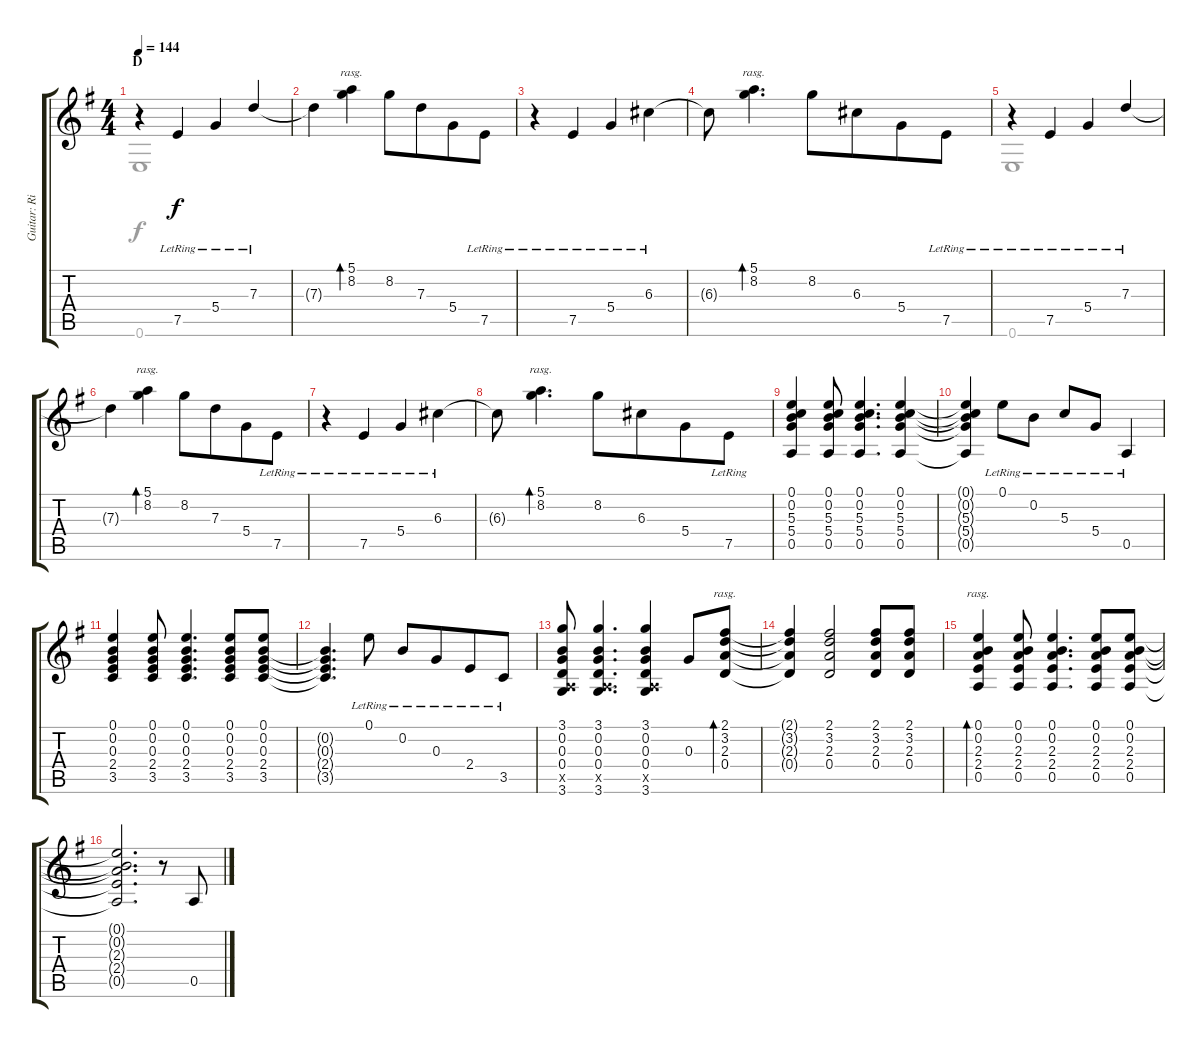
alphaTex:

\track ("Guitar: Rik" "Guitar: Ri") {instrument acousticguitarsteel}
\staff {score tabs}
\tuning (E4 B3 G3 D3 A2 E2) {hide}
\voice
\ts (4 4)
\section ("" "D")
\tempo 144
\clef g2
\ks g
r.4{dy fff} 7.5{lr}.4{dy f} 5.4{lr}.4 7.3{lr}.4 |
7.3{t}.4 (5.1 8.2).4{bd 240 rasg ii} 8.2.8 7.3.8{beam merge} 5.4.8 7.5{lr}.8 |
r.4 7.5{lr}.4 5.4{lr}.4 6.3{lr}.4 |
6.3{t}.8 (5.1 8.2).4{d bd 240 rasg ii} 8.2.8 6.3.8{beam merge} 5.4.8 7.5{lr}.8 |
r.4 7.5{lr}.4 5.4{lr}.4 7.3{lr}.4 |
7.3{t}.4 (5.1 8.2).4{bd 240 rasg ii} 8.2.8 7.3.8{beam merge} 5.4.8 7.5{lr}.8 |
r.4 7.5{lr}.4 5.4{lr}.4 6.3{lr}.4 |
6.3{t}.8 (5.1 8.2).4{d bd 240 rasg ii} 8.2.8 6.3.8{beam merge} 5.4.8 7.5{lr}.8 |
(0.1 0.2 5.3 5.4 0.5).4 (0.1 0.2 5.3 5.4 0.5).8 (0.1 0.2 5.3 5.4 0.5).4{d} (0.1 0.2 5.3 5.4 0.5).4 |
(0.1{t} 0.2{t} 5.3{t} 5.4{t} 0.5{t}).4 0.1{lr}.8 0.2{lr}.8 5.3{lr}.8 5.4{lr}.8 0.5{lr}.4 |
(0.1 0.2 0.3 2.4 3.5).4 (0.1 0.2 0.3 2.4 3.5).8 (0.1 0.2 0.3 2.4 3.5).4{d} (0.1 0.2 0.3 2.4 3.5).8 (0.1 0.2 0.3 2.4 3.5).8 |
(0.2{t} 0.3{t} 2.4{t} 3.5{t}).4{d} 0.1{lr}.8 0.2{lr}.8 0.3{lr}.8{beam merge} 2.4{lr}.8 3.5{lr}.8 |
(3.1 0.2 0.3 0.4 0.5{x} 3.6).8 (3.1 0.2 0.3 0.4 0.5{x} 3.6).4{d} (3.1 0.2 0.3 0.4 0.5{x} 3.6).4 0.3.8 (2.1 3.2 2.3 0.4).8{bd 480 rasg ii} |
(2.1{t} 3.2{t} 2.3{t} 0.4{t}).4 (2.1 3.2 2.3 0.4).2 (2.1 3.2 2.3 0.4).8 (2.1 3.2 2.3 0.4).8 |
(0.1 0.2 2.3 2.4 0.5).4{bd 120 rasg ii} (0.1 0.2 2.3 2.4 0.5).8 (0.1 0.2 2.3 2.4 0.5).4{d} (0.1 0.2 2.3 2.4 0.5).8 (0.1 0.2 2.3 2.4 0.5).8 |
(0.1{t} 0.2{t} 2.3{t} 2.4{t} 0.5{t}).2{d} r.8 0.5.8
\voice
\clef g2
\ottava regular
\simile none
\ks g
0.6.1{dy f} |
|
|
|
0.6.1 |
|
|
|
|
|
|
|
|
|
|
